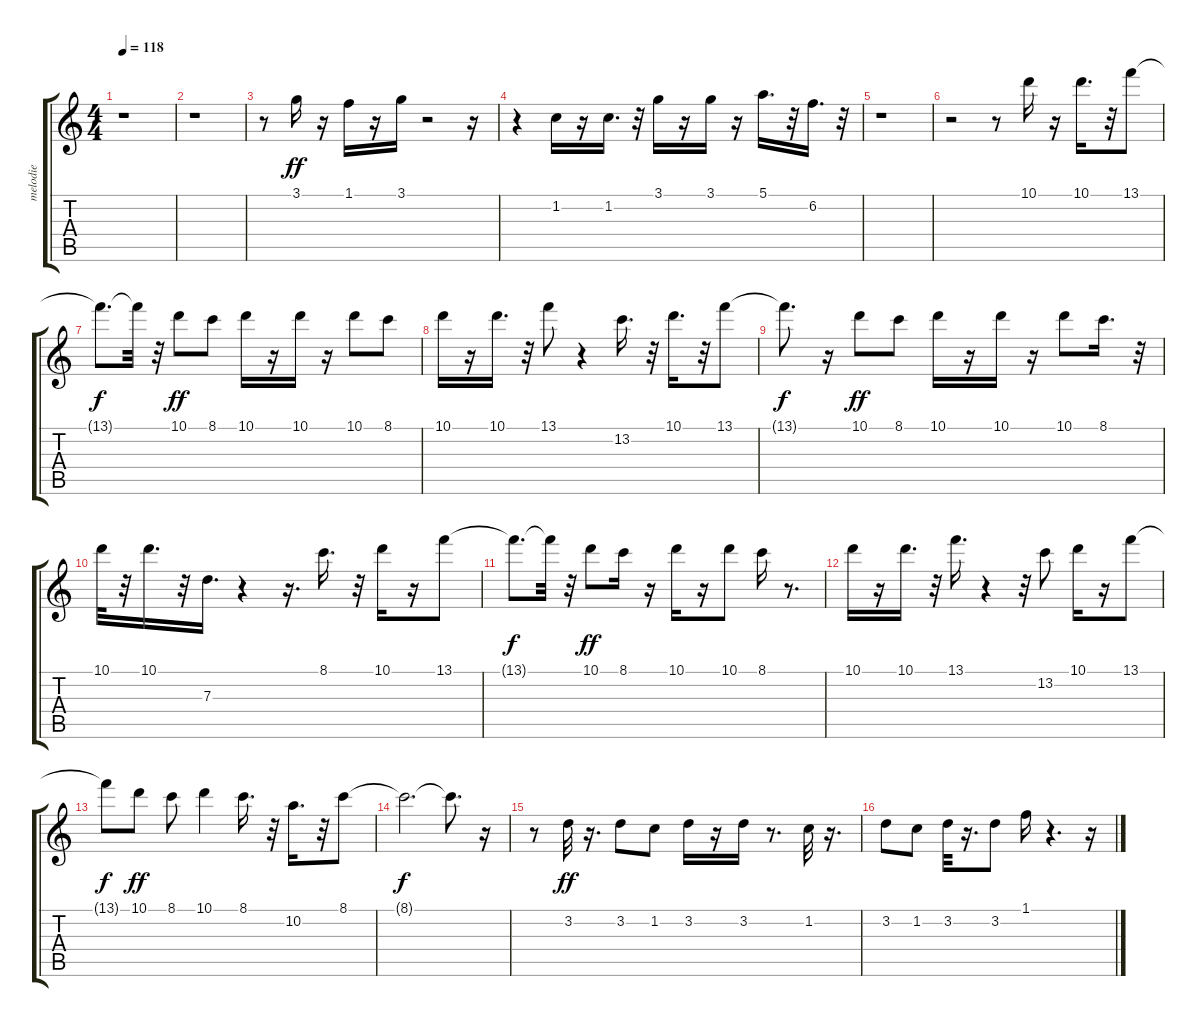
\track ("melodie" "melodie") {instrument electricguitarclean}
\staff {score tabs}
\tuning (E4 B3 G3 D3 A2 E2) {hide}
\ts (4 4)
\tempo 118
\clef g2
\ks c
r.1{dy ff} |
r.1 |
r.8 3.1.16 r.16 1.1.16 r.16 3.1.16 r.2 r.16 |
r.4 1.2.16 r.16 1.2.16{d} r.32 3.1.16 r.16 3.1.16 r.16 5.1.16{d} r.32 6.2.16{d} r.32 |
r.1 |
r.2 r.8 10.1.16 r.16 10.1.16{d} r.32 13.1.8 |
13.1{t}.8{d dy f} 13.1{t}.32 r.32 10.1.8{dy ff} 8.1.8 10.1.16 r.16 10.1.16 r.16 10.1.8 8.1.8 |
10.1.16 r.16 10.1.16{d} r.32 13.1.8 r.4 13.2.16{d} r.32 10.1.16{d} r.32 13.1.8 |
13.1{t}.8{d dy f} r.16 10.1.8{dy ff} 8.1.8 10.1.16 r.16 10.1.16 r.16 10.1.8 8.1.16{d} r.32 |
10.1.32 r.32 10.1.16{d} r.32 7.3.16{d} r.4 r.16{d} 8.1.16{d} r.32 10.1.16 r.16 13.1.8 |
13.1{t}.8{d dy f} 13.1{t}.32 r.32 10.1.8{dy ff} 8.1.16 r.16 10.1.16 r.16 10.1.8 8.1.16 r.8{d} |
10.1.16 r.16 10.1.16{d} r.32 13.1.16{d} r.4 r.32 13.2.8 10.1.16 r.16 13.1.8 |
13.1{t}.8{dy f} 10.1.8{dy ff} 8.1.8 10.1.4 8.1.16{d} r.32 10.2.16{d} r.32 8.1.8 |
8.1{t}.2{d dy f} 8.1{t}.8{d} r.16 |
r.8 3.2.32{dy ff} r.16{d} 3.2.8 1.2.8 3.2.16 r.16 3.2.16 r.8{d} 1.2.32 r.16{d} |
3.2.8 1.2.8 3.2.32 r.16{d} 3.2.8 1.1.16 r.4{d} r.16
